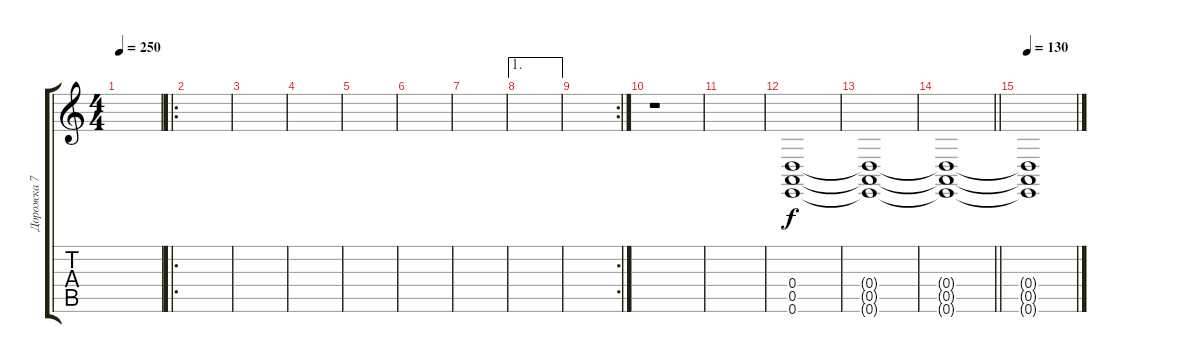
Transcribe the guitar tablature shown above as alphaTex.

\track ("Дорожка 7" "Дорожка 7") {instrument gunshot}
\staff {score tabs}
\tuning (E4 B3 G3 D3 A2 E2) {hide}
\ts (4 4)
\tempo 250
\clef g2
\ks c
|
\ro
|
|
|
|
|
|
\ae 1
|
\rc 2
|
r.1 |
|
(0.4 0.5 0.6).1 |
(0.4{t} 0.5{t} 0.6{t}).1 |
\barLineRight lightlight
(0.4{t} 0.5{t} 0.6{t}).1 |
\tempo 130
(0.4{t} 0.5{t} 0.6{t}).1
